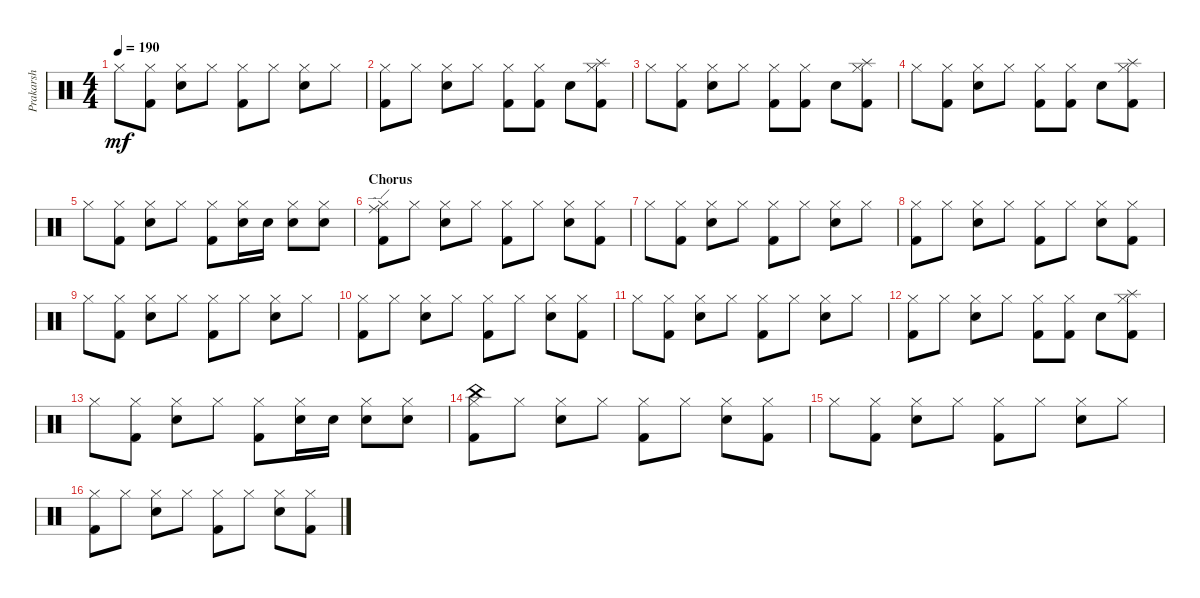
\track ("Prakarsh" "Prakarsh") {instrument percussion}
\staff {score}
\articulation defaults
\ts (4 4)
\tempo 190
\clef neutral
\ks c "Hi-Hat (closed)".8{dy mf}
("Hi-Hat (closed)" "Kick (hit) 2").8 ("Hi-Hat (closed)" "Snare (hit) 2").8 "Hi-Hat (closed)".8 ("Hi-Hat (closed)" "Kick (hit) 2").8 "Hi-Hat (closed)".8 ("Hi-Hat (closed)" "Snare (hit) 2").8 "Hi-Hat (closed)".8 |
("Kick (hit) 2" "Hi-Hat (closed)").8 "Hi-Hat (closed)".8 ("Hi-Hat (closed)" "Snare (hit) 2").8 "Hi-Hat (closed)".8 ("Hi-Hat (closed)" "Kick (hit) 2").8 ("Hi-Hat (closed)" "Kick (hit) 2").8 "Snare (hit) 2".8 ("Hi-Hat (closed)" "Kick (hit) 2" "Splash (hit)").8 |
"Hi-Hat (closed)".8 ("Hi-Hat (closed)" "Kick (hit) 2").8 ("Hi-Hat (closed)" "Snare (hit) 2").8 "Hi-Hat (closed)".8 ("Hi-Hat (closed)" "Kick (hit) 2").8 ("Hi-Hat (closed)" "Kick (hit) 2").8 "Snare (hit) 2".8 ("Hi-Hat (closed)" "Kick (hit) 2" "Splash (hit)").8 |
"Hi-Hat (closed)".8 ("Hi-Hat (closed)" "Kick (hit) 2").8 ("Hi-Hat (closed)" "Snare (hit) 2").8 "Hi-Hat (closed)".8 ("Hi-Hat (closed)" "Kick (hit) 2").8 ("Hi-Hat (closed)" "Kick (hit) 2").8 "Snare (hit) 2".8 ("Hi-Hat (closed)" "Kick (hit) 2" "Splash (hit)").8 |
"Hi-Hat (closed)".8 ("Hi-Hat (closed)" "Kick (hit) 2").8 ("Hi-Hat (closed)" "Snare (hit) 2").8 "Hi-Hat (closed)".8 ("Hi-Hat (closed)" "Kick (hit) 2").8 ("Hi-Hat (closed)" "Snare (hit) 2").16 "Snare (hit) 2".16 ("Hi-Hat (closed)" "Snare (hit) 2").8 ("Hi-Hat (closed)" "Snare (hit) 2").8 |
\section ("" "Chorus")
("Kick (hit) 2" "Hi-Hat (closed)" "Ride (edge)").8 "Hi-Hat (closed)".8 ("Hi-Hat (closed)" "Snare (hit) 2").8 "Hi-Hat (closed)".8 ("Hi-Hat (closed)" "Kick (hit) 2").8 "Hi-Hat (closed)".8 ("Hi-Hat (closed)" "Snare (hit) 2").8 ("Hi-Hat (closed)" "Kick (hit) 2").8 |
"Hi-Hat (closed)".8 ("Hi-Hat (closed)" "Kick (hit) 2").8 ("Hi-Hat (closed)" "Snare (hit) 2").8 "Hi-Hat (closed)".8 ("Hi-Hat (closed)" "Kick (hit) 2").8 "Hi-Hat (closed)".8 ("Hi-Hat (closed)" "Snare (hit) 2").8 "Hi-Hat (closed)".8 |
("Kick (hit) 2" "Hi-Hat (closed)").8 "Hi-Hat (closed)".8 ("Hi-Hat (closed)" "Snare (hit) 2").8 "Hi-Hat (closed)".8 ("Hi-Hat (closed)" "Kick (hit) 2").8 "Hi-Hat (closed)".8 ("Hi-Hat (closed)" "Snare (hit) 2").8 ("Hi-Hat (closed)" "Kick (hit) 2").8 |
"Hi-Hat (closed)".8 ("Hi-Hat (closed)" "Kick (hit) 2").8 ("Hi-Hat (closed)" "Snare (hit) 2").8 "Hi-Hat (closed)".8 ("Hi-Hat (closed)" "Kick (hit) 2").8 "Hi-Hat (closed)".8 ("Hi-Hat (closed)" "Snare (hit) 2").8 "Hi-Hat (closed)".8 |
("Kick (hit) 2" "Hi-Hat (closed)").8 "Hi-Hat (closed)".8 ("Hi-Hat (closed)" "Snare (hit) 2").8 "Hi-Hat (closed)".8 ("Hi-Hat (closed)" "Kick (hit) 2").8 "Hi-Hat (closed)".8 ("Hi-Hat (closed)" "Snare (hit) 2").8 ("Hi-Hat (closed)" "Kick (hit) 2").8 |
"Hi-Hat (closed)".8 ("Hi-Hat (closed)" "Kick (hit) 2").8 ("Hi-Hat (closed)" "Snare (hit) 2").8 "Hi-Hat (closed)".8 ("Hi-Hat (closed)" "Kick (hit) 2").8 "Hi-Hat (closed)".8 ("Hi-Hat (closed)" "Snare (hit) 2").8 "Hi-Hat (closed)".8 |
("Kick (hit) 2" "Hi-Hat (closed)").8 "Hi-Hat (closed)".8 ("Hi-Hat (closed)" "Snare (hit) 2").8 "Hi-Hat (closed)".8 ("Hi-Hat (closed)" "Kick (hit) 2").8 ("Hi-Hat (closed)" "Kick (hit) 2").8 "Snare (hit) 2".8 ("Hi-Hat (closed)" "Kick (hit) 2" "Splash (hit)").8 |
"Hi-Hat (closed)".8 ("Hi-Hat (closed)" "Kick (hit) 2").8 ("Hi-Hat (closed)" "Snare (hit) 2").8 "Hi-Hat (closed)".8 ("Hi-Hat (closed)" "Kick (hit) 2").8 ("Hi-Hat (closed)" "Snare (hit) 2").16 "Snare (hit) 2".16 ("Hi-Hat (closed)" "Snare (hit) 2").8 ("Hi-Hat (closed)" "Snare (hit) 2").8 |
("Kick (hit) 2" "Hi-Hat (closed)" "China (hit)").8 "Hi-Hat (closed)".8 ("Hi-Hat (closed)" "Snare (hit) 2").8 "Hi-Hat (closed)".8 ("Hi-Hat (closed)" "Kick (hit) 2").8 "Hi-Hat (closed)".8 ("Hi-Hat (closed)" "Snare (hit) 2").8 ("Hi-Hat (closed)" "Kick (hit) 2").8 |
"Hi-Hat (closed)".8 ("Hi-Hat (closed)" "Kick (hit) 2").8 ("Hi-Hat (closed)" "Snare (hit) 2").8 "Hi-Hat (closed)".8 ("Hi-Hat (closed)" "Kick (hit) 2").8 "Hi-Hat (closed)".8 ("Hi-Hat (closed)" "Snare (hit) 2").8 "Hi-Hat (closed)".8 |
("Kick (hit) 2" "Hi-Hat (closed)").8 "Hi-Hat (closed)".8 ("Hi-Hat (closed)" "Snare (hit) 2").8 "Hi-Hat (closed)".8 ("Hi-Hat (closed)" "Kick (hit) 2").8 "Hi-Hat (closed)".8 ("Hi-Hat (closed)" "Snare (hit) 2").8 ("Hi-Hat (closed)" "Kick (hit) 2").8
